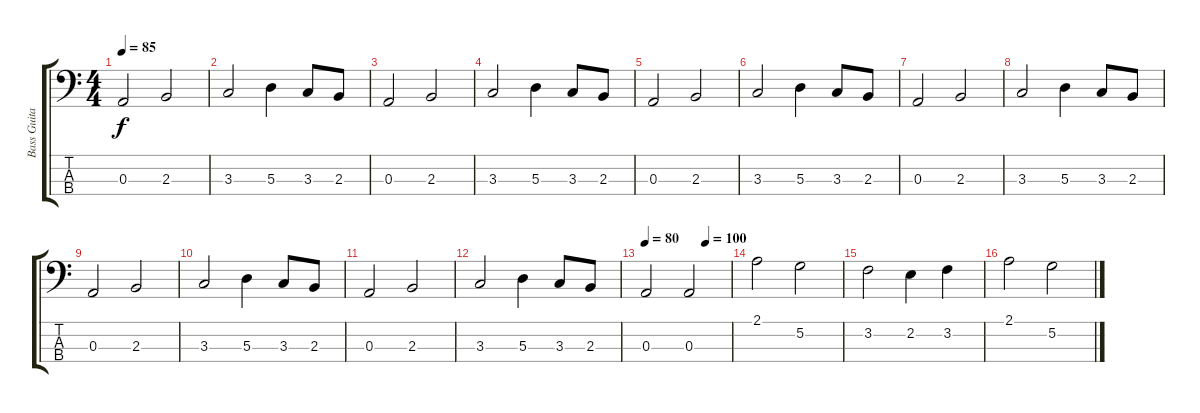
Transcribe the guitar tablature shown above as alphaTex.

\track ("Bass Guitar" "Bass Guita") {instrument electricbassfinger}
\staff {score tabs}
\tuning (G2 D2 A1 E1) {hide}
\ts (4 4)
\tempo 85
\clef f4
\ks c
0.3.2{dy f} 2.3.2 |
3.3.2 5.3.4 3.3.8 2.3.8 |
0.3.2 2.3.2 |
3.3.2 5.3.4 3.3.8 2.3.8 |
0.3.2 2.3.2 |
3.3.2 5.3.4 3.3.8 2.3.8 |
0.3.2 2.3.2 |
3.3.2 5.3.4 3.3.8 2.3.8 |
0.3.2 2.3.2 |
3.3.2 5.3.4 3.3.8 2.3.8 |
0.3.2 2.3.2 |
3.3.2 5.3.4 3.3.8 2.3.8 |
\tempo 80
\tempo (100 0.7083333333333334)
0.3.2 0.3.2 |
2.1.2 5.2.2 |
3.2.2 2.2.4 3.2.4 |
2.1.2 5.2.2
